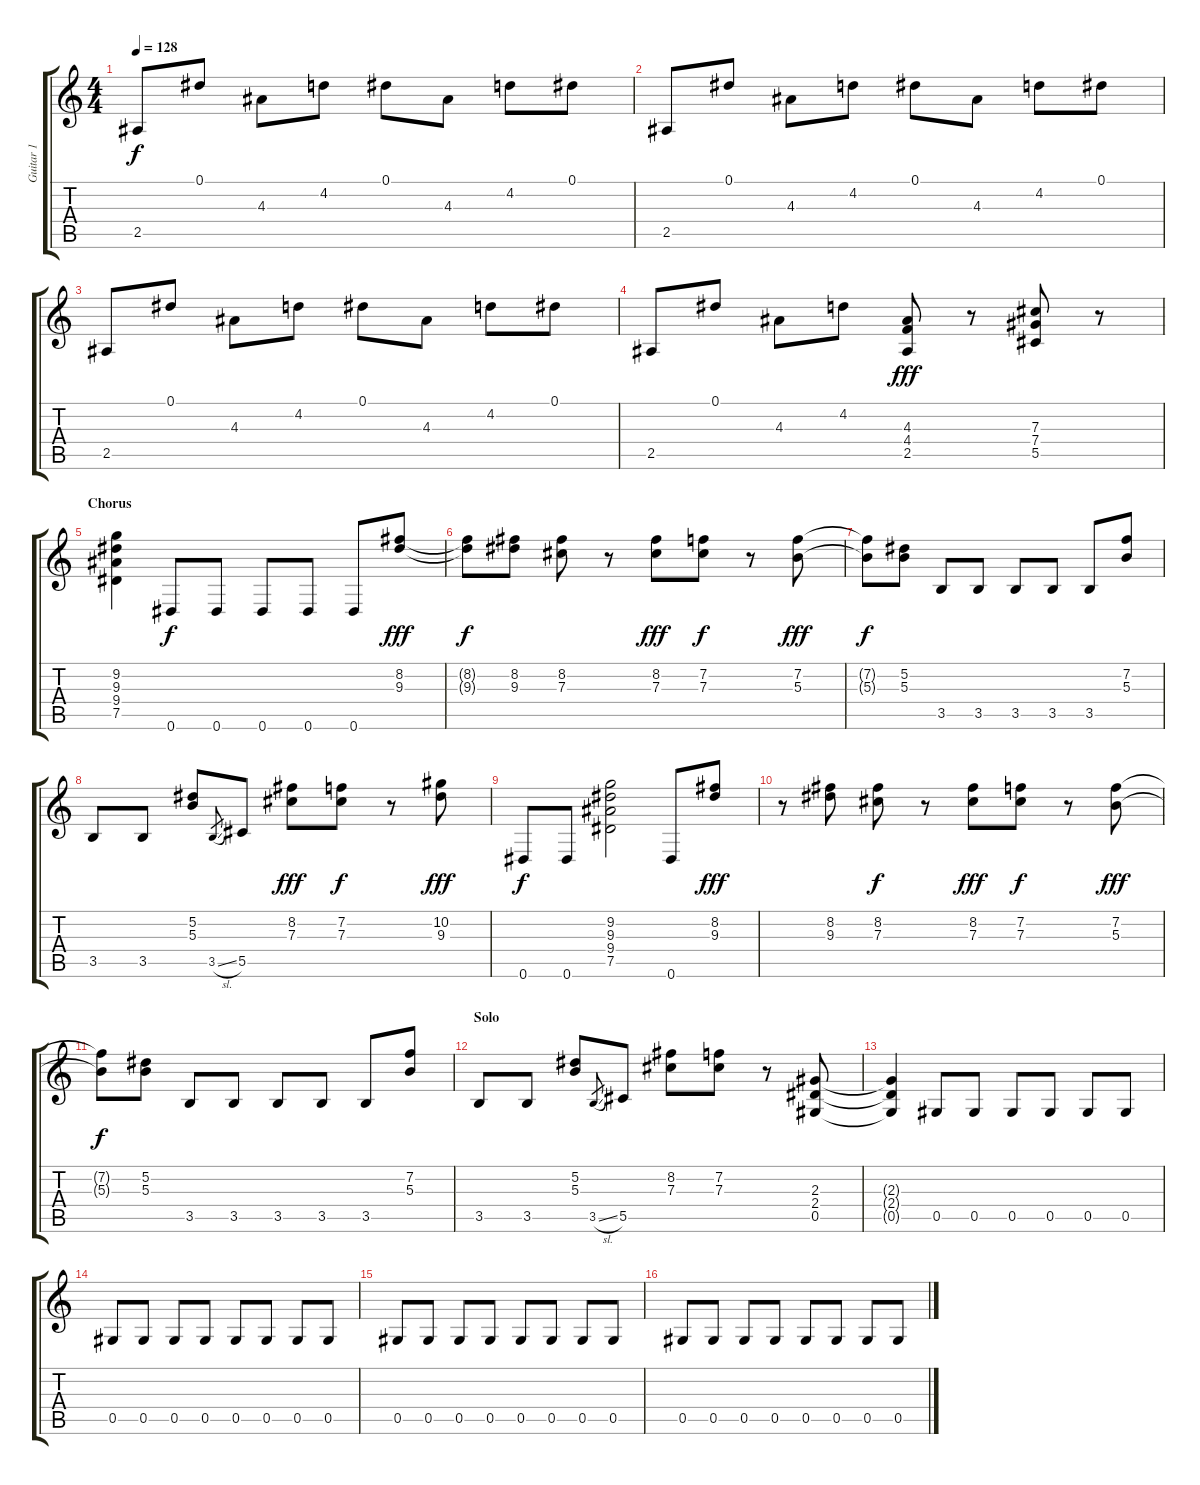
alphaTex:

\track ("Guitar 1" "Guitar 1") {instrument distortionguitar}
\staff {score tabs}
\tuning (Eb4 Bb3 Gb3 Db3 Ab2 Eb2) {hide}
\ts (4 4)
\tempo 128
\clef g2
\ks c
2.5.8{dy f} 0.1.8 4.3.8 4.2.8 0.1.8 4.3.8 4.2.8 0.1.8 |
2.5.8 0.1.8 4.3.8 4.2.8 0.1.8 4.3.8 4.2.8 0.1.8 |
2.5.8 0.1.8 4.3.8 4.2.8 0.1.8 4.3.8 4.2.8 0.1.8 |
2.5.8 0.1.8 4.3.8 4.2.8 (4.3 4.4 2.5).8{dy fff} r.8 (7.3 7.4 5.5).8 r.8 |
\section ("" "Chorus")
(9.2 9.3 9.4 7.5).4 0.6.8{dy f} 0.6.8 0.6.8 0.6.8 0.6.8 (8.2 9.3).8{dy fff} |
(8.2{t} 9.3{t}).8{dy f} (8.2 9.3).8 (8.2 7.3).8 r.8 (8.2 7.3).8{dy fff} (7.2 7.3).8{dy f} r.8 (7.2 5.3).8{dy fff} |
(7.2{t} 5.3{t}).8{dy f} (5.2 5.3).8 3.5.8 3.5.8 3.5.8 3.5.8 3.5.8 (7.2 5.3).8 |
3.5.8 3.5.8 (5.2 5.3).8 3.5{sl}.8{gr} 5.5.8 (8.2 7.3).8{dy fff} (7.2 7.3).8{dy f} r.8 (10.2 9.3).8{dy fff} |
0.6.8{dy f} 0.6.8 (9.2 9.3 9.4 7.5).2 0.6.8 (8.2 9.3).8{dy fff} |
r.8 (8.2 9.3).8 (8.2 7.3).8{dy f} r.8 (8.2 7.3).8{dy fff} (7.2 7.3).8{dy f} r.8 (7.2 5.3).8{dy fff} |
(7.2{t} 5.3{t}).8{dy f} (5.2 5.3).8 3.5.8 3.5.8 3.5.8 3.5.8 3.5.8 (7.2 5.3).8 |
\section ("" "Solo")
3.5.8 3.5.8 (5.2 5.3).8 3.5{sl}.8{gr} 5.5.8 (8.2 7.3).8 (7.2 7.3).8 r.8 (2.3 2.4 0.5).8 |
(2.3{t} 2.4{t} 0.5{t}).4 0.5.8 0.5.8 0.5.8 0.5.8 0.5.8 0.5.8 |
0.5.8 0.5.8 0.5.8 0.5.8 0.5.8 0.5.8 0.5.8 0.5.8 |
0.5.8 0.5.8 0.5.8 0.5.8 0.5.8 0.5.8 0.5.8 0.5.8 |
0.5.8 0.5.8 0.5.8 0.5.8 0.5.8 0.5.8 0.5.8 0.5.8
